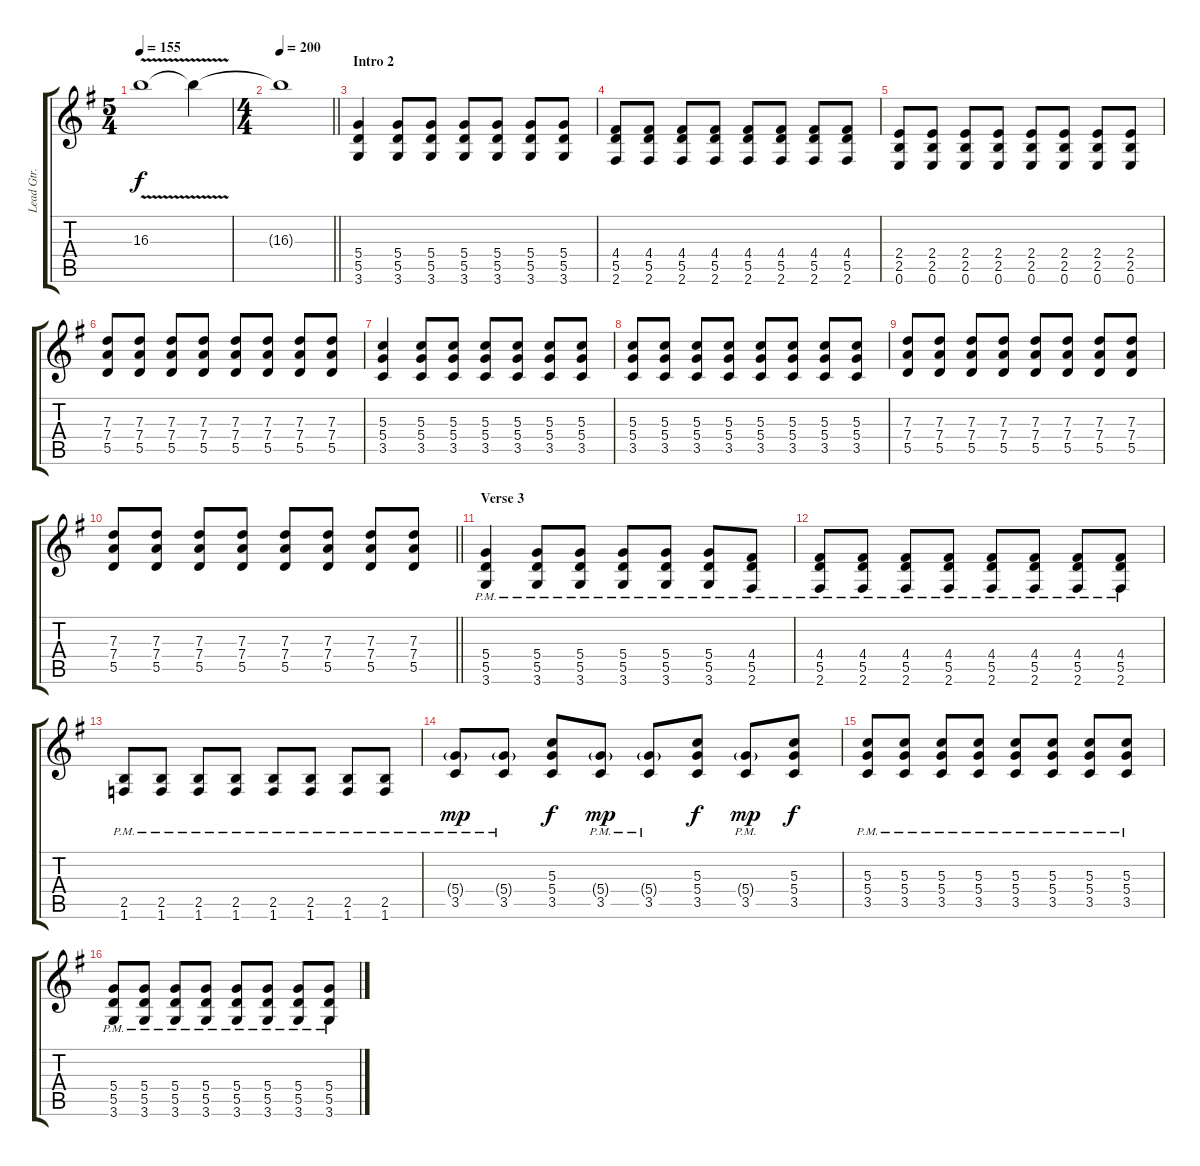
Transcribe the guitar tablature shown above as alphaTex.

\track ("Lead Gtr. - Ray Toro" "Lead Gtr. ") {instrument overdrivenguitar}
\staff {score tabs}
\tuning (E4 B3 G3 D3 A2 E2) {hide}
\ts (5 4)
\tempo 155
\clef g2
\ks eminor
16.3{v}.1{dy f} 16.3{t}.4 |
\ts (4 4)
\tempo 200
\barLineRight lightlight
16.3{t}.1 |
\section ("" "Intro 2")
(5.4 5.5 3.6).4 (5.4 5.5 3.6).8 (5.4 5.5 3.6).8 (5.4 5.5 3.6).8 (5.4 5.5 3.6).8 (5.4 5.5 3.6).8 (5.4 5.5 3.6).8 |
(4.4 5.5 2.6).8 (4.4 5.5 2.6).8 (4.4 5.5 2.6).8 (4.4 5.5 2.6).8 (4.4 5.5 2.6).8 (4.4 5.5 2.6).8 (4.4 5.5 2.6).8 (4.4 5.5 2.6).8 |
(2.4 2.5 0.6).8 (2.4 2.5 0.6).8 (2.4 2.5 0.6).8 (2.4 2.5 0.6).8 (2.4 2.5 0.6).8 (2.4 2.5 0.6).8 (2.4 2.5 0.6).8 (2.4 2.5 0.6).8 |
(7.3 7.4 5.5).8 (7.3 7.4 5.5).8 (7.3 7.4 5.5).8 (7.3 7.4 5.5).8 (7.3 7.4 5.5).8 (7.3 7.4 5.5).8 (7.3 7.4 5.5).8 (7.3 7.4 5.5).8 |
(5.3 5.4 3.5).4 (5.3 5.4 3.5).8 (5.3 5.4 3.5).8 (5.3 5.4 3.5).8 (5.3 5.4 3.5).8 (5.3 5.4 3.5).8 (5.3 5.4 3.5).8 |
(5.3 5.4 3.5).8 (5.3 5.4 3.5).8 (5.3 5.4 3.5).8 (5.3 5.4 3.5).8 (5.3 5.4 3.5).8 (5.3 5.4 3.5).8 (5.3 5.4 3.5).8 (5.3 5.4 3.5).8 |
(7.3 7.4 5.5).8 (7.3 7.4 5.5).8 (7.3 7.4 5.5).8 (7.3 7.4 5.5).8 (7.3 7.4 5.5).8 (7.3 7.4 5.5).8 (7.3 7.4 5.5).8 (7.3 7.4 5.5).8 |
\barLineRight lightlight
(7.3 7.4 5.5).8 (7.3 7.4 5.5).8 (7.3 7.4 5.5).8 (7.3 7.4 5.5).8 (7.3 7.4 5.5).8 (7.3 7.4 5.5).8 (7.3 7.4 5.5).8 (7.3 7.4 5.5).8 |
\section ("" "Verse 3")
(5.4{pm} 5.5{pm} 3.6{pm}).4 (5.4{pm} 5.5{pm} 3.6{pm}).8 (5.4{pm} 5.5{pm} 3.6{pm}).8 (5.4{pm} 5.5{pm} 3.6{pm}).8 (5.4{pm} 5.5{pm} 3.6{pm}).8 (5.4{pm} 5.5{pm} 3.6{pm}).8 (4.4{pm} 5.5{pm} 2.6{pm}).8 |
(4.4{pm} 5.5{pm} 2.6{pm}).8 (4.4{pm} 5.5{pm} 2.6{pm}).8 (4.4{pm} 5.5{pm} 2.6{pm}).8 (4.4{pm} 5.5{pm} 2.6{pm}).8 (4.4{pm} 5.5{pm} 2.6{pm}).8 (4.4{pm} 5.5{pm} 2.6{pm}).8 (4.4{pm} 5.5{pm} 2.6{pm}).8 (4.4{pm} 5.5{pm} 2.6{pm}).8 |
(2.5{pm} 1.6{pm}).8 (2.5{pm} 1.6{pm}).8 (2.5{pm} 1.6{pm}).8 (2.5{pm} 1.6{pm}).8 (2.5{pm} 1.6{pm}).8 (2.5{pm} 1.6{pm}).8 (2.5{pm} 1.6{pm}).8 (2.5{pm} 1.6{pm}).8 |
(5.4{g pm} 3.5{pm}).8{dy mp} (5.4{g pm} 3.5{pm}).8 (5.3 5.4 3.5).8{dy f} (5.4{g pm} 3.5{pm}).8{dy mp} (5.4{g pm} 3.5{pm}).8 (5.3 5.4 3.5).8{dy f} (5.4{g pm} 3.5{pm}).8{dy mp} (5.3 5.4 3.5).8{dy f} |
(5.3{pm} 5.4{pm} 3.5{pm}).8 (5.3{pm} 5.4{pm} 3.5{pm}).8 (5.3{pm} 5.4{pm} 3.5{pm}).8 (5.3{pm} 5.4{pm} 3.5{pm}).8 (5.3{pm} 5.4{pm} 3.5{pm}).8 (5.3{pm} 5.4{pm} 3.5{pm}).8 (5.3{pm} 5.4{pm} 3.5{pm}).8 (5.3{pm} 5.4{pm} 3.5{pm}).8 |
(5.4{pm} 5.5{pm} 3.6{pm}).8 (5.4{pm} 5.5{pm} 3.6{pm}).8 (5.4{pm} 5.5{pm} 3.6{pm}).8 (5.4{pm} 5.5{pm} 3.6{pm}).8 (5.4{pm} 5.5{pm} 3.6{pm}).8 (5.4{pm} 5.5{pm} 3.6{pm}).8 (5.4{pm} 5.5{pm} 3.6{pm}).8 (5.4{pm} 5.5{pm} 3.6{pm}).8
